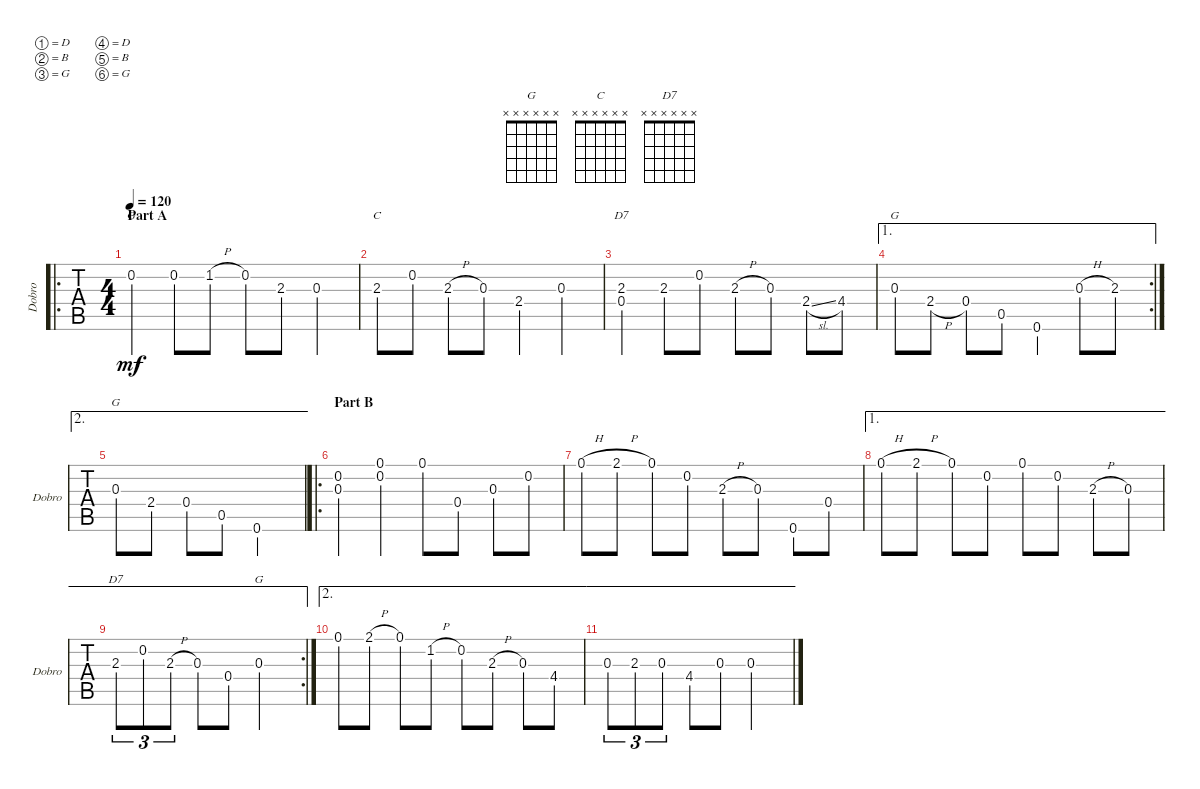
\defaultSystemsLayout 4
\bracketExtendMode groupsimilarinstruments
\singleTrackTrackNamePolicy allsystems
\multiTrackTrackNamePolicy allsystems
\otherSystemsTrackNameOrientation horizontal
\track ("Dobro" "Dobro") {instrument acousticguitarsteel}
\staff {tabs}
\tuning (D4 B3 G3 D3 B2 G2)
\chord ("G" x x x x x x)
\chord ("C" x x x x x x)
\chord ("D7" x x x x x x)
\ro
\ts (4 4)
\section ("" "Part A")
\tempo 120
\clef g2
\ks g
0.2.4{ch "G" dy mf instrument acousticguitarsteel} 0.2.8 1.2{h}.8 0.2.8 2.3.8 0.3.4 |
2.3.8{ch "C"} 0.2.8 2.3{h}.8 0.3.8 2.4.4 0.3.4 |
(0.4 2.3).4{ch "D7"} 2.3.8 0.2.8 2.3{h}.8 0.3.8 2.4{sl}.8 4.4.8 |
\ae 1
\rc 2
0.3.8{ch "G"} 2.4{h}.8 0.4.8 0.5.8 0.6.4 0.3{h}.8 2.3.8 |
\ae 2
0.3.8{ch "G"} 2.4.8 0.4.8 0.5.8 0.6.2 |
\ro
\section ("" "Part B")
(0.3 0.2).4 (0.2 0.1).4 0.1.8 0.4.8 0.3.8 0.2.8 |
0.1{h}.8 2.1{h}.8 0.1.8 0.2.8 2.3{h}.8 0.3.8 0.6.8 0.4.8 |
\ae 1
0.1{h}.8 2.1{h}.8 0.1.8 0.2.8 0.1.8 0.2.8 2.3{h}.8 0.3.8 |
\ae 1
\rc 2
2.3.8{tu (3 2) ch "D7"} 0.2.8{tu (3 2)} 2.3{h}.8{tu (3 2)} 0.3.8 0.4.8 0.3.2{ch "G"} |
\ae 2
0.1.8 2.1{h}.8 0.1.8 1.2{h}.8 0.2.8 2.3{h}.8 0.3.8 4.4.8 |
\ae 2
0.3.8{tu (3 2)} 2.3.8{tu (3 2)} 0.3.8{tu (3 2)} 4.4.8 0.3.8 0.3.2
